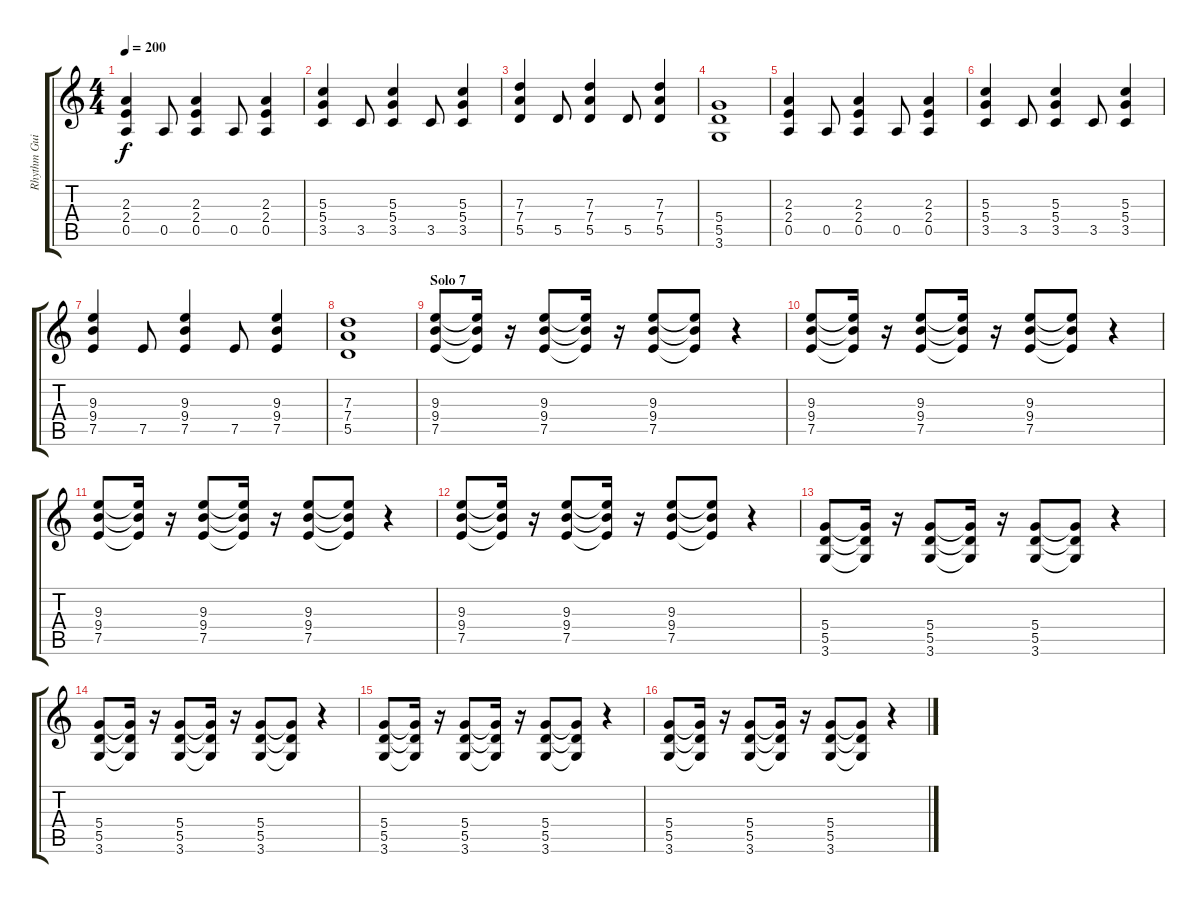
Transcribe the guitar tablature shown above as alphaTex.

\track ("Rhythm Guitar 1" "Rhythm Gui") {instrument distortionguitar}
\staff {score tabs}
\tuning (E4 B3 G3 D3 A2 E2) {hide}
\ts (4 4)
\tempo 200
\clef g2
\ks c
(2.3 2.4 0.5).4{dy f} 0.5.8 (2.3 2.4 0.5).4 0.5.8 (2.3 2.4 0.5).4 |
(5.3 5.4 3.5).4 3.5.8 (5.3 5.4 3.5).4 3.5.8 (5.3 5.4 3.5).4 |
(7.3 7.4 5.5).4 5.5.8 (7.3 7.4 5.5).4 5.5.8 (7.3 7.4 5.5).4 |
(5.4 5.5 3.6).1 |
(2.3 2.4 0.5).4 0.5.8 (2.3 2.4 0.5).4 0.5.8 (2.3 2.4 0.5).4 |
(5.3 5.4 3.5).4 3.5.8 (5.3 5.4 3.5).4 3.5.8 (5.3 5.4 3.5).4 |
(9.3 9.4 7.5).4 7.5.8 (9.3 9.4 7.5).4 7.5.8 (9.3 9.4 7.5).4 |
(7.3 7.4 5.5).1 |
\section ("" "Solo 7")
(9.3 9.4 7.5).8 (9.3{t} 9.4{t} 7.5{t}).16 r.16 (9.3 9.4 7.5).8 (9.3{t} 9.4{t} 7.5{t}).16 r.16 (9.3 9.4 7.5).8 (9.3{t} 9.4{t} 7.5{t}).8 r.4 |
(9.3 9.4 7.5).8 (9.3{t} 9.4{t} 7.5{t}).16 r.16 (9.3 9.4 7.5).8 (9.3{t} 9.4{t} 7.5{t}).16 r.16 (9.3 9.4 7.5).8 (9.3{t} 9.4{t} 7.5{t}).8 r.4 |
(9.3 9.4 7.5).8 (9.3{t} 9.4{t} 7.5{t}).16 r.16 (9.3 9.4 7.5).8 (9.3{t} 9.4{t} 7.5{t}).16 r.16 (9.3 9.4 7.5).8 (9.3{t} 9.4{t} 7.5{t}).8 r.4 |
(9.3 9.4 7.5).8 (9.3{t} 9.4{t} 7.5{t}).16 r.16 (9.3 9.4 7.5).8 (9.3{t} 9.4{t} 7.5{t}).16 r.16 (9.3 9.4 7.5).8 (9.3{t} 9.4{t} 7.5{t}).8 r.4 |
(5.4 5.5 3.6).8 (5.4{t} 5.5{t} 3.6{t}).16 r.16 (5.4 5.5 3.6).8 (5.4{t} 5.5{t} 3.6{t}).16 r.16 (5.4 5.5 3.6).8 (5.4{t} 5.5{t} 3.6{t}).8 r.4 |
(5.4 5.5 3.6).8 (5.4{t} 5.5{t} 3.6{t}).16 r.16 (5.4 5.5 3.6).8 (5.4{t} 5.5{t} 3.6{t}).16 r.16 (5.4 5.5 3.6).8 (5.4{t} 5.5{t} 3.6{t}).8 r.4 |
(5.4 5.5 3.6).8 (5.4{t} 5.5{t} 3.6{t}).16 r.16 (5.4 5.5 3.6).8 (5.4{t} 5.5{t} 3.6{t}).16 r.16 (5.4 5.5 3.6).8 (5.4{t} 5.5{t} 3.6{t}).8 r.4 |
(5.4 5.5 3.6).8 (5.4{t} 5.5{t} 3.6{t}).16 r.16 (5.4 5.5 3.6).8 (5.4{t} 5.5{t} 3.6{t}).16 r.16 (5.4 5.5 3.6).8 (5.4{t} 5.5{t} 3.6{t}).8 r.4
